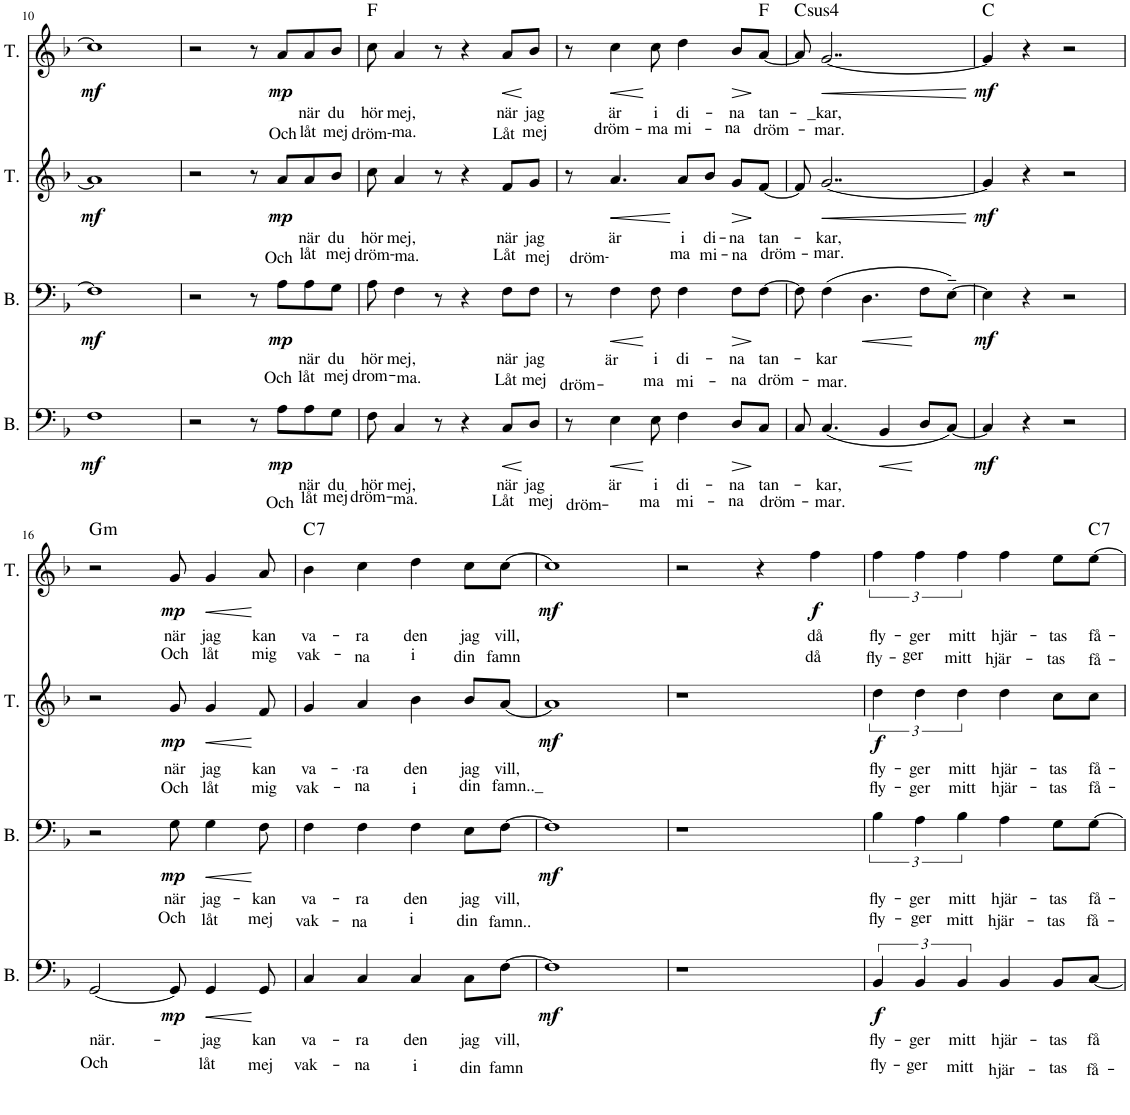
**kern	**text	**text	**text	**dynam	**kern	**text	**text	**text	**dynam	**kern	**text	**text	**text	**dynam	**kern	**text	**text	**text	**dynam	**harte
*part4	*part4	*part4	*part4	*part4	*part3	*part3	*part3	*part3	*part3	*part2	*part2	*part2	*part2	*part2	*part1	*part1	*part1	*part1	*part1	*part1
*staff4	*staff4	*staff4	*staff4	*staff4	*staff3	*staff3	*staff3	*staff3	*staff3	*staff2	*staff2	*staff2	*staff2	*staff2	*staff1	*staff1	*staff1	*staff1	*staff1	*
*I"Bass	*	*	*	*	*I"Bass	*	*	*	*	*I"Tenor	*	*	*	*	*I"Tenor	*	*	*	*	*
*I'B.	*	*	*	*	*I'B.	*	*	*	*	*I'T.	*	*	*	*	*I'T.	*	*	*	*	*
!!LO:PB:g=z
*clefF4	*	*	*	*	*clefF4	*	*	*	*	*clefG2	*	*	*	*	*clefG2	*	*	*	*	*
*k[b-]	*	*	*	*	*k[b-]	*	*	*	*	*k[b-]	*	*	*	*	*k[b-]	*	*	*	*	*
*M4/4	*	*	*	*	*M4/4	*	*	*	*	*M4/4	*	*	*	*	*M4/4	*	*	*	*	*
=10	=10	=10	=10	=10	=10	=10	=10	=10	=10	=10	=10	=10	=10	=10	=10	=10	=10	=10	=10	=10
!	!	!	!	!LO:DY:b	!	!	!	!	!LO:DY:b	!	!	!	!	!LO:DY:b	!	!	!	!	!LO:DY:b	!
1F	.	.	.	mf	1F]	.	.	.	mf	1a]	.	.	.	mf	1cc]	.	.	.	mf	.
=11	=11	=11	=11	=11	=11	=11	=11	=11	=11	=11	=11	=11	=11	=11	=11	=11	=11	=11	=11	=11
2r	.	.	.	.	2r	.	.	.	.	2r	.	.	.	.	2r	.	.	.	.	.
8r	.	.	.	.	8r	.	.	.	.	8r	.	.	.	.	8r	.	.	.	.	.
!	!LO:LY:b	!	!	!LO:DY:b	!	!LO:LY:b	!	!	!LO:DY:b	!	!LO:LY:b	!	!	!LO:DY:b	!	!LO:LY:b	!	!	!LO:DY:b	!
8A\L	Och	.	.	mp	8A\L	Och	.	.	mp	8a/L	Och	.	.	mp	8a/L	Och	.	.	mp	.
!	!LO:LY:b	!	!LO:LY:b	!	!	!LO:LY:b	!	!LO:LY:b	!	!	!LO:LY:b	!	!LO:LY:b	!	!	!LO:LY:b	!	!LO:LY:b	!	!
8A\	när	.	låt	.	8A\	när	.	låt	.	8a/	när	.	låt	.	8a/	när	.	låt	.	.
!	!LO:LY:b	!	!LO:LY:b	!	!	!LO:LY:b	!	!LO:LY:b	!	!	!LO:LY:b	!	!LO:LY:b	!	!	!LO:LY:b	!	!LO:LY:b	!	!
8G\J	du	.	mej	.	8G\J	du	.	mej	.	8b-/J	du	.	mej	.	8b-/J	du	.	mej	.	.
=12	=12	=12	=12	=12	=12	=12	=12	=12	=12	=12	=12	=12	=12	=12	=12	=12	=12	=12	=12	=12
!	!LO:LY:b	!	!LO:LY:b	!	!	!LO:LY:b	!	!LO:LY:b	!	!	!LO:LY:b	!	!LO:LY:b	!	!	!LO:LY:b	!	!LO:LY:b	!	!
8F\	hör	.	dröm-	.	8A\	hör	.	drom-	.	8cc\	hör	.	dröm-	.	8cc\	hör	.	dröm-	.	F:maj
!	!LO:LY:b	!	!LO:LY:b	!	!	!LO:LY:b	!	!LO:LY:b	!	!	!LO:LY:b	!	!LO:LY:b	!	!	!LO:LY:b	!	!LO:LY:b	!	!
4C/	mej,	.	-ma.	.	4F\	mej,	.	-ma.	.	4a/	mej,	.	-ma.	.	4a/	mej,	.	-ma.	.	.
8r	.	.	.	.	8r	.	.	.	.	8r	.	.	.	.	8r	.	.	.	.	.
4r	.	.	.	.	4r	.	.	.	.	4r	.	.	.	.	4r	.	.	.	.	.
!	!LO:LY:b	!	!LO:LY:b	!LO:HP:b	!	!LO:LY:b	!	!LO:LY:b	!	!	!LO:LY:b	!	!LO:LY:b	!	!	!LO:LY:b	!	!LO:LY:b	!LO:HP:b	!
8C/L	när	.	Låt	<	8F\L	när	.	Låt	.	8f/L	när	.	Låt	.	8a/L	när	.	Låt	<	.
!	!LO:LY:b	!	!LO:LY:b	!	!	!LO:LY:b	!	!LO:LY:b	!	!	!LO:LY:b	!	!LO:LY:b	!	!	!LO:LY:b	!	!LO:LY:b	!	!
8D/J	jag	.	mej	[	8F\J	jag	.	mej	.	8g/J	jag	.	mej	.	8b-/J	jag	.	mej	[	.
=13	=13	=13	=13	=13	=13	=13	=13	=13	=13	=13	=13	=13	=13	=13	=13	=13	=13	=13	=13	=13
!	!LO:LY:b	!	!	!	!	!LO:LY:b	!	!	!	!	!LO:LY:b	!	!	!	!	!	!	!	!	!
8r	dröm-	.	.	.	8r	dröm-	.	.	.	8r	dröm-	.	.	.	8r	.	.	.	.	.
!	!LO:LY:b	!	!	!LO:HP:b	!	!LO:LY:b	!	!	!LO:HP:b	!	!LO:LY:b	!	!	!LO:HP:b	!	!LO:LY:b	!	!LO:LY:b	!LO:HP:b	!
4E\	-är	.	.	<	4F\	-är	.	.	<	4.a/	-är	.	.	<	4cc\	-är	.	dröm-	<	.
!	!LO:LY:b	!	!LO:LY:b	!	!	!LO:LY:b	!	!LO:LY:b	!	!	!	!	!	!	!	!LO:LY:b	!	!LO:LY:b	!	!
8E\	i	.	ma	[	8F\	i	.	ma	[	.	.	.	.	.	8cc\	i	.	-ma	[	.
!	!LO:LY:b	!	!LO:LY:b	!	!	!LO:LY:b	!	!LO:LY:b	!	!	!LO:LY:b	!	!LO:LY:b	!	!	!LO:LY:b	!	!LO:LY:b	!	!
4F\	di-	.	mi-	.	4F\	di-	.	mi-	.	8a/L	i	.	ma	[	4dd\	di-	.	mi-	.	.
!	!	!	!	!	!	!	!	!	!	!	!LO:LY:b	!	!LO:LY:b	!	!	!	!	!	!	!
.	.	.	.	.	.	.	.	.	.	8b-/J	di-	.	mi-	.	.	.	.	.	.	.
!	!LO:LY:b	!	!LO:LY:b	!LO:HP:b	!	!LO:LY:b	!	!LO:LY:b	!LO:HP:b	!	!LO:LY:b	!	!LO:LY:b	!LO:HP:b	!	!LO:LY:b	!	!LO:LY:b	!LO:HP:b	!
8D/L	-na	.	-na	>	8F\L	-na	.	-na	>	8g/L	-na	.	-na	>	8b-/L	-na	.	-na	>	.
!	!LO:LY:b	!	!LO:LY:b	!	!	!LO:LY:b	!	!LO:LY:b	!	!	!LO:LY:b	!	!LO:LY:b	!	!	!LO:LY:b	!	!LO:LY:b	!	!
8C/J	tan-	.	dröm-	]	[8F\J	tan-	.	dröm-	]	[8f/J	tan-	.	dröm-	]	[8a/J	tan-	.	dröm-	]	F:maj
=14	=14	=14	=14	=14	=14	=14	=14	=14	=14	=14	=14	=14	=14	=14	=14	=14	=14	=14	=14	=14
!	!	!	!	!	!	!	!	!	!	!	!	!	!	!	!	!	!	!	!	!LO:H:kt=4
8C/	.	.	.	.	8F\]	.	.	.	.	8f/]	.	.	.	.	8a/]	.	.	.	.	C:sus4
!	!LO:LY:b	!	!LO:LY:b	!	!	!LO:LY:b	!	!LO:LY:b	!	!	!LO:LY:b	!	!LO:LY:b	!LO:HP:b	!	!LO:LY:b	!	!LO:LY:b	!LO:HP:b	!
(4.C/	-kar,	.	-mar.	.	(4F\	-kar	.	-mar.	.	[2..g/	-kar,	.	-mar.	<	[2..g/	-_kar,	.	-mar.	<	.
!	!	!	!	!	!	!	!	!	!LO:HP:b	!	!	!	!	!	!	!	!	!	!	!
.	.	.	.	.	4.D\	.	.	.	<	.	.	.	.	.	.	.	.	.	.	.
!	!	!	!	!LO:HP:b	!	!	!	!	!	!	!	!	!	!	!	!	!	!	!	!
4BB-/	.	.	.	<	.	.	.	.	.	.	.	.	.	.	.	.	.	.	.	.
8D/L	.	.	.	[	8F\L	.	.	.	[	.	.	.	.	.	.	.	.	.	.	.
[8C/J)	.	.	.	.	[8E~\J)	.	.	.	.	.	.	.	.	.	.	.	.	.	.	.
.	.	.	.	.	.	.	.	.	.	.	.	.	.	[	.	.	.	.	[	.
=15	=15	=15	=15	=15	=15	=15	=15	=15	=15	=15	=15	=15	=15	=15	=15	=15	=15	=15	=15	=15
!	!	!	!	!LO:DY:b	!	!	!	!	!LO:DY:b	!	!	!	!	!LO:DY:b	!	!	!	!	!LO:DY:b	!
4C/]	.	.	.	mf	4E\]	.	.	.	mf	4g/]	.	.	.	mf	4g/]	.	.	.	mf	C:maj
4r	.	.	.	.	4r	.	.	.	.	4r	.	.	.	.	4r	.	.	.	.	.
2r	.	.	.	.	2r	.	.	.	.	2r	.	.	.	.	2r	.	.	.	.	.
!!LO:LB:g=z
=16	=16	=16	=16	=16	=16	=16	=16	=16	=16	=16	=16	=16	=16	=16	=16	=16	=16	=16	=16	=16
!	!LO:LY:b	!	!LO:LY:b	!	!	!	!	!	!	!	!	!	!	!	!	!	!	!	!	!LO:H:kt=m
[2GG/	när.-	.	Och	.	2r	.	.	.	.	2r	.	.	.	.	2r	.	.	.	.	G:min
!	!	!	!	!LO:DY:b	!	!LO:LY:b	!	!LO:LY:b	!LO:DY:b	!	!LO:LY:b	!LO:LY:b	!	!LO:DY:b	!	!LO:LY:b	!LO:LY:b	!	!LO:DY:b	!
8GG/]	.	.	.	mp	8G\	när	.	Och	mp	8g/	när	Och	.	mp	8g/	när	Och	.	mp	.
!	!LO:LY:b	!	!LO:LY:b	!LO:HP:b	!	!LO:LY:b	!	!LO:LY:b	!LO:HP:b	!	!LO:LY:b	!LO:LY:b	!	!LO:HP:b	!	!LO:LY:b	!LO:LY:b	!	!LO:HP:b	!
4GG/	-jag	.	låt	<	4G\	jag-	.	låt	<	4g/	jag	låt	.	<	4g/	jag	låt	.	<	.
!	!LO:LY:b	!	!LO:LY:b	!	!	!LO:LY:b	!	!LO:LY:b	!	!	!LO:LY:b	!LO:LY:b	!	!	!	!LO:LY:b	!LO:LY:b	!	!	!
8GG/	kan	.	mej	[	8F\	-kan	.	mej	[	8f/	kan	mig	.	[	8a/	kan	mig	.	[	.
=17	=17	=17	=17	=17	=17	=17	=17	=17	=17	=17	=17	=17	=17	=17	=17	=17	=17	=17	=17	=17
!	!LO:LY:b	!	!LO:LY:b	!	!	!LO:LY:b	!	!LO:LY:b	!	!	!LO:LY:b	!	!LO:LY:b	!	!	!LO:LY:b	!	!LO:LY:b	!	!LO:H:kt=7
4C/	va-	.	vak-	.	4F\	va-	.	vak-	.	4g/	va-	.	vak-	.	4b-\	va-	.	vak-	.	C:7
!	!LO:LY:b	!	!LO:LY:b	!	!	!LO:LY:b	!	!LO:LY:b	!	!	!LO:LY:b	!	!LO:LY:b	!	!	!LO:LY:b	!	!LO:LY:b	!	!
4C/	-ra	.	-na	.	4F\	-ra	.	-na	.	4a/	-·ra	.	-na	.	4cc\	-ra	.	-na	.	.
!	!LO:LY:b	!	!LO:LY:b	!	!	!LO:LY:b	!	!LO:LY:b	!	!	!LO:LY:b	!	!LO:LY:b	!	!	!LO:LY:b	!	!LO:LY:b	!	!
4C/	den	.	i	.	4F\	den	.	i	.	4b-\	den	.	i	.	4dd\	den	.	i	.	.
!	!LO:LY:b	!	!LO:LY:b	!	!	!LO:LY:b	!	!LO:LY:b	!	!	!LO:LY:b	!	!LO:LY:b	!	!	!LO:LY:b	!	!LO:LY:b	!	!
8C\L	jag	.	din	.	8E\L	jag	.	din	.	8b-/L	jag	.	din	.	8cc\L	jag	.	din	.	.
!	!LO:LY:b	!	!LO:LY:b	!	!	!LO:LY:b	!	!LO:LY:b	!	!	!LO:LY:b	!	!LO:LY:b	!	!	!LO:LY:b	!	!LO:LY:b	!	!
[8F\J	vill,	.	famn	.	[8F\J	vill,	.	famn..	.	[8a/J	vill,	.	famn.._	.	[8cc\J	vill,	.	famn	.	.
=18	=18	=18	=18	=18	=18	=18	=18	=18	=18	=18	=18	=18	=18	=18	=18	=18	=18	=18	=18	=18
!	!	!	!	!LO:DY:b	!	!	!	!	!LO:DY:b	!	!	!	!	!LO:DY:b	!	!	!	!	!LO:DY:b	!
1F]	.	.	.	mf	1F]	.	.	.	mf	1a]	.	.	.	mf	1cc]	.	.	.	mf	.
=19	=19	=19	=19	=19	=19	=19	=19	=19	=19	=19	=19	=19	=19	=19	=19	=19	=19	=19	=19	=19
1r	.	.	.	.	1r	.	.	.	.	1r	.	.	.	.	2r	.	.	.	.	.
.	.	.	.	.	.	.	.	.	.	.	.	.	.	.	4r	.	.	.	.	.
!	!	!	!	!	!	!	!	!	!	!	!	!	!	!	!	!LO:LY:b	!	!LO:LY:b	!LO:DY:b	!
.	.	.	.	.	.	.	.	.	.	.	.	.	.	.	4ff\	då	.	då	f	.
=20	=20	=20	=20	=20	=20	=20	=20	=20	=20	=20	=20	=20	=20	=20	=20	=20	=20	=20	=20	=20
!	!LO:LY:b	!	!LO:LY:b	!LO:DY:b	!	!LO:LY:b	!	!LO:LY:b	!	!	!LO:LY:b	!LO:LY:b	!	!LO:DY:b	!	!LO:LY:b	!	!LO:LY:b	!	!
6BB-/	fly-	.	fly-	f	6B-\	fly-	.	fly-	.	6dd\	fly-	fly-	.	f	6ff\	fly-	.	fly-	.	.
!	!LO:LY:b	!	!LO:LY:b	!	!	!LO:LY:b	!	!LO:LY:b	!	!	!LO:LY:b	!LO:LY:b	!	!	!	!LO:LY:b	!	!LO:LY:b	!	!
6BB-/	-ger	.	-ger	.	6A\	-ger	.	-ger	.	6dd\	-ger	-ger	.	.	6ff\	-ger	.	-ger	.	.
!	!LO:LY:b	!	!LO:LY:b	!	!	!LO:LY:b	!	!LO:LY:b	!	!	!LO:LY:b	!LO:LY:b	!	!	!	!LO:LY:b	!	!LO:LY:b	!	!
6BB-/	mitt	.	mitt	.	6B-\	mitt	.	mitt	.	6dd\	mitt	mitt	.	.	6ff\	mitt	.	mitt	.	.
!	!LO:LY:b	!	!LO:LY:b	!	!	!LO:LY:b	!	!LO:LY:b	!	!	!LO:LY:b	!LO:LY:b	!	!	!	!LO:LY:b	!	!LO:LY:b	!	!
4BB-/	hjär-	.	hjär-	.	4A\	hjär-	.	hjär-	.	4dd\	hjär-	hjär-	.	.	4ff\	hjär-	.	hjär-	.	.
!	!LO:LY:b	!	!LO:LY:b	!	!	!LO:LY:b	!	!LO:LY:b	!	!	!LO:LY:b	!LO:LY:b	!	!	!	!LO:LY:b	!	!LO:LY:b	!	!
8BB-/L	-tas	.	-tas	.	8G\L	-tas	.	-tas	.	8cc\L	-tas	-tas	.	.	8ee\L	-tas	.	-tas	.	.
!	!LO:LY:b	!	!LO:LY:b	!	!	!LO:LY:b	!	!LO:LY:b	!	!	!LO:LY:b	!LO:LY:b	!	!	!	!LO:LY:b	!	!LO:LY:b	!	!LO:H:kt=7
[8C/J	få	.	få-	.	[8G\J	få-	.	få-	.	8cc\J	få-	få-	.	.	[8ee\J	få-	.	få-	.	C:7
=	=	=	=	=	=	=	=	=	=	=	=	=	=	=	=	=	=	=	=	=
*-	*-	*-	*-	*-	*-	*-	*-	*-	*-	*-	*-	*-	*-	*-	*-	*-	*-	*-	*-	*-
